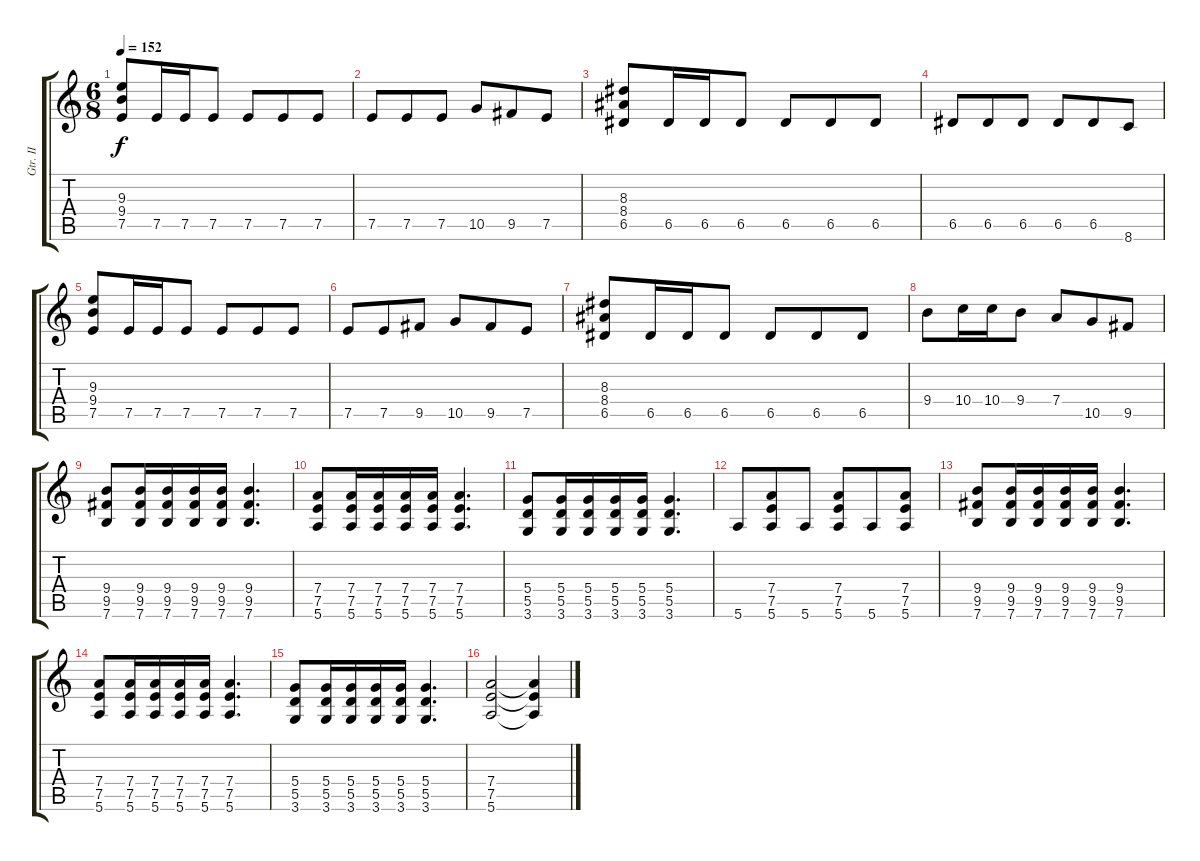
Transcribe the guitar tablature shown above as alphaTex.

\track ("Gtr. II" "Gtr. II") {instrument distortionguitar}
\staff {score tabs}
\tuning (E4 B3 G3 D3 A2 E2) {hide}
\ts (6 8)
\tempo 152
\clef g2
\ks c
(9.3 9.4 7.5).8{dy f} 7.5.16 7.5.16 7.5.8 7.5.8 7.5.8 7.5.8 |
7.5.8 7.5.8 7.5.8 10.5.8 9.5.8 7.5.8 |
(8.3 8.4 6.5).8 6.5.16 6.5.16 6.5.8 6.5.8 6.5.8 6.5.8 |
6.5.8 6.5.8 6.5.8 6.5.8 6.5.8 8.6.8 |
(9.3 9.4 7.5).8 7.5.16 7.5.16 7.5.8 7.5.8 7.5.8 7.5.8 |
7.5.8 7.5.8 9.5.8 10.5.8 9.5.8 7.5.8 |
(8.3 8.4 6.5).8 6.5.16 6.5.16 6.5.8 6.5.8 6.5.8 6.5.8 |
9.4.8 10.4.16 10.4.16 9.4.8 7.4.8 10.5.8 9.5.8 |
(9.4 9.5 7.6).8 (9.4 9.5 7.6).16 (9.4 9.5 7.6).16 (9.4 9.5 7.6).16 (9.4 9.5 7.6).16 (9.4 9.5 7.6).4{d} |
(7.4 7.5 5.6).8 (7.4 7.5 5.6).16 (7.4 7.5 5.6).16 (7.4 7.5 5.6).16 (7.4 7.5 5.6).16 (7.4 7.5 5.6).4{d} |
(5.4 5.5 3.6).8 (5.4 5.5 3.6).16 (5.4 5.5 3.6).16 (5.4 5.5 3.6).16 (5.4 5.5 3.6).16 (5.4 5.5 3.6).4{d} |
5.6.8 (7.4 7.5 5.6).8 5.6.8 (7.4 7.5 5.6).8 5.6.8 (7.4 7.5 5.6).8 |
(9.4 9.5 7.6).8 (9.4 9.5 7.6).16 (9.4 9.5 7.6).16 (9.4 9.5 7.6).16 (9.4 9.5 7.6).16 (9.4 9.5 7.6).4{d} |
(7.4 7.5 5.6).8 (7.4 7.5 5.6).16 (7.4 7.5 5.6).16 (7.4 7.5 5.6).16 (7.4 7.5 5.6).16 (7.4 7.5 5.6).4{d} |
(5.4 5.5 3.6).8 (5.4 5.5 3.6).16 (5.4 5.5 3.6).16 (5.4 5.5 3.6).16 (5.4 5.5 3.6).16 (5.4 5.5 3.6).4{d} |
(7.4 7.5 5.6).2 (7.4{t} 7.5{t} 5.6{t}).4
